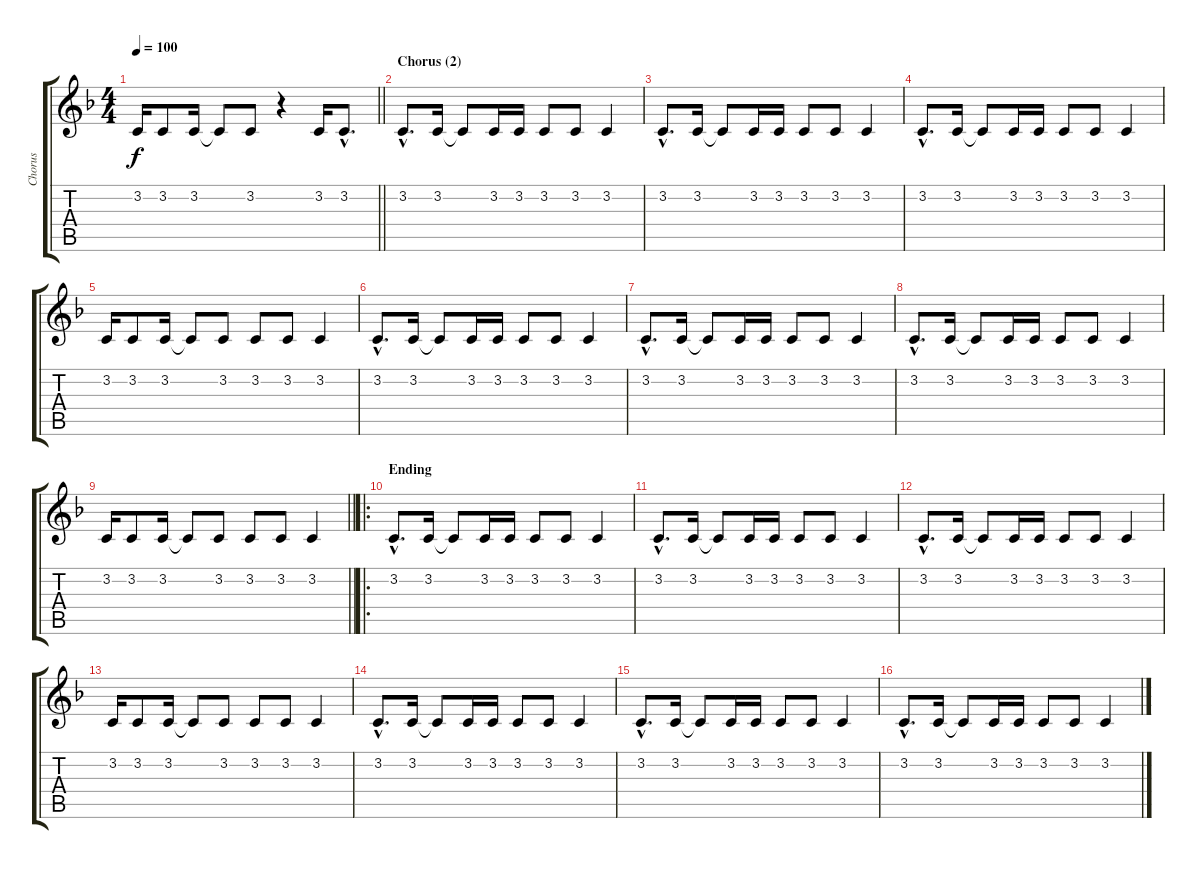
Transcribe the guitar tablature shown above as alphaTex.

\track ("Chorus" "Chorus") {instrument sopranosax}
\staff {score tabs}
\tuning (D4 A3 F3 C3 G2 D2) {hide}
\ts (4 4)
\tempo 100
\clef g2
\barLineRight lightlight
\ks dminor
3.2.16{dy f} 3.2.8 3.2.16 3.2{t}.8 3.2.8 r.4 3.2.16 3.2{hac}.8{d} |
\section ("" "Chorus (2)")
3.2{hac}.8{d} 3.2.16 3.2{t}.8 3.2.16 3.2.16 3.2.8 3.2.8 3.2.4 |
3.2{hac}.8{d} 3.2.16 3.2{t}.8 3.2.16 3.2.16 3.2.8 3.2.8 3.2.4 |
3.2{hac}.8{d} 3.2.16 3.2{t}.8 3.2.16 3.2.16 3.2.8 3.2.8 3.2.4 |
3.2.16 3.2.8 3.2.16 3.2{t}.8 3.2.8 3.2.8 3.2.8 3.2.4 |
3.2{hac}.8{d} 3.2.16 3.2{t}.8 3.2.16 3.2.16 3.2.8 3.2.8 3.2.4 |
3.2{hac}.8{d} 3.2.16 3.2{t}.8 3.2.16 3.2.16 3.2.8 3.2.8 3.2.4 |
3.2{hac}.8{d} 3.2.16 3.2{t}.8 3.2.16 3.2.16 3.2.8 3.2.8 3.2.4 |
\barLineRight lightlight
3.2.16 3.2.8 3.2.16 3.2{t}.8 3.2.8 3.2.8 3.2.8 3.2.4 |
\ro
\section ("" "Ending")
3.2{hac}.8{d} 3.2.16 3.2{t}.8 3.2.16 3.2.16 3.2.8 3.2.8 3.2.4 |
3.2{hac}.8{d} 3.2.16 3.2{t}.8 3.2.16 3.2.16 3.2.8 3.2.8 3.2.4 |
3.2{hac}.8{d} 3.2.16 3.2{t}.8 3.2.16 3.2.16 3.2.8 3.2.8 3.2.4 |
3.2.16 3.2.8 3.2.16 3.2{t}.8 3.2.8 3.2.8 3.2.8 3.2.4 |
3.2{hac}.8{d} 3.2.16 3.2{t}.8 3.2.16 3.2.16 3.2.8 3.2.8 3.2.4 |
3.2{hac}.8{d} 3.2.16 3.2{t}.8 3.2.16 3.2.16 3.2.8 3.2.8 3.2.4 |
3.2{hac}.8{d} 3.2.16 3.2{t}.8 3.2.16 3.2.16 3.2.8 3.2.8 3.2.4
